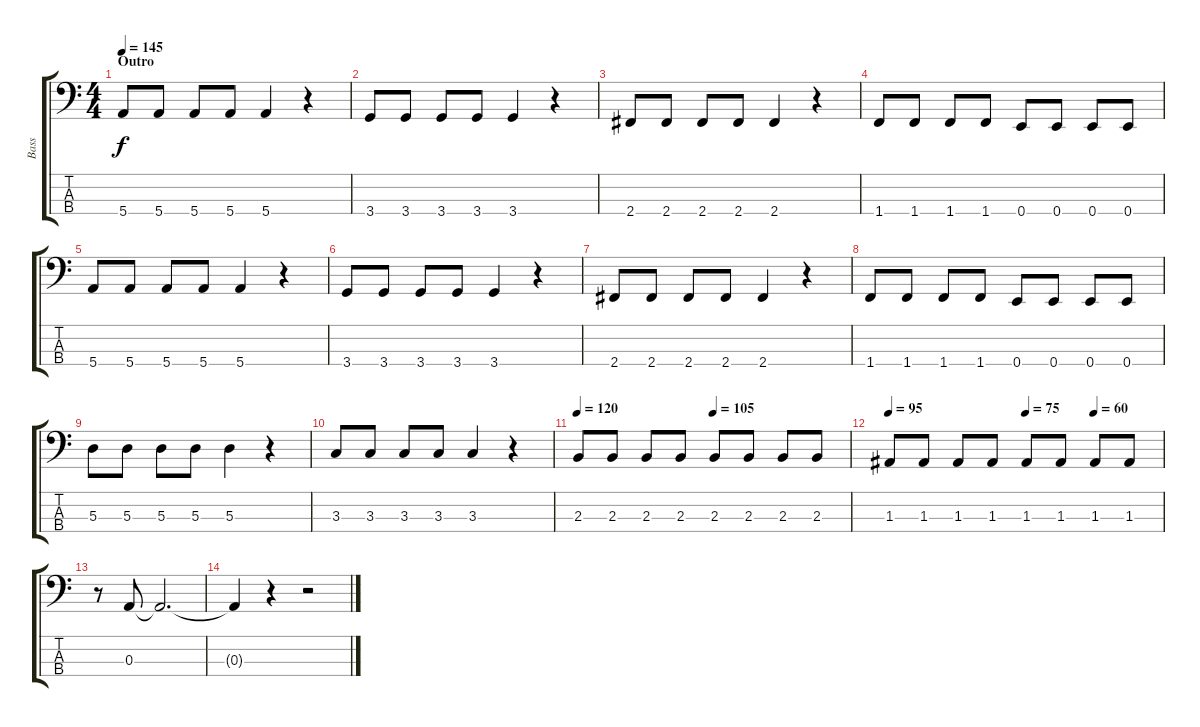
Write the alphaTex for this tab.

\track ("Bass" "Bass") {instrument electricbassfinger}
\staff {score tabs}
\tuning (G2 D2 A1 E1) {hide}
\ts (4 4)
\section ("" "Outro")
\tempo 145
\clef f4
\ks c
5.4.8{dy f} 5.4.8 5.4.8 5.4.8 5.4.4 r.4 |
3.4.8 3.4.8 3.4.8 3.4.8 3.4.4 r.4 |
2.4.8 2.4.8 2.4.8 2.4.8 2.4.4 r.4 |
1.4.8 1.4.8 1.4.8 1.4.8 0.4.8 0.4.8 0.4.8 0.4.8 |
5.4.8 5.4.8 5.4.8 5.4.8 5.4.4 r.4 |
3.4.8 3.4.8 3.4.8 3.4.8 3.4.4 r.4 |
2.4.8 2.4.8 2.4.8 2.4.8 2.4.4 r.4 |
1.4.8 1.4.8 1.4.8 1.4.8 0.4.8 0.4.8 0.4.8 0.4.8 |
5.3.8 5.3.8 5.3.8 5.3.8 5.3.4 r.4 |
3.3.8 3.3.8 3.3.8 3.3.8 3.3.4 r.4 |
\tempo 120
\tempo (105 0.5)
2.3.8 2.3.8 2.3.8 2.3.8 2.3.8 2.3.8 2.3.8 2.3.8 |
\tempo 95
\tempo (75 0.5)
\tempo (60 0.75)
1.3.8 1.3.8 1.3.8 1.3.8 1.3.8 1.3.8 1.3.8 1.3.8 |
r.8 0.3.8 0.3{t}.2{d} |
0.3{t}.4 r.4 r.2
